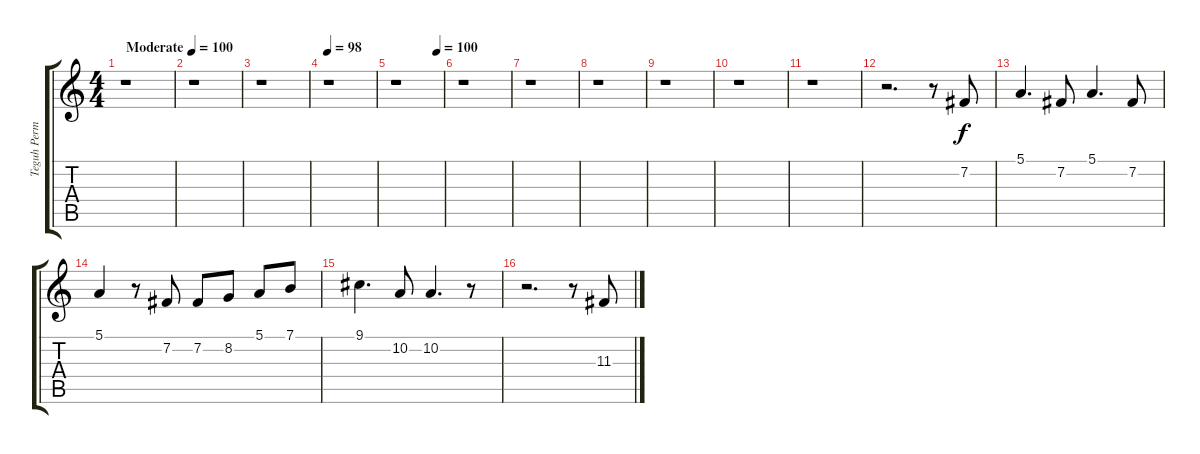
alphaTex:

\track ("Teguh Permana" "Teguh Perm") {instrument pad1newage}
\staff {score tabs}
\tuning (E4 B3 G3 D3 A2 E2) {hide}
\ts (4 4)
\tempo (100 "Moderate")
\clef g2
\ks c
r.1{dy f instrument pad1newage} |
r.1 |
r.1 |
\tempo 98
r.1 |
\tempo (100 0.875)
r.1 |
r.1 |
r.1 |
r.1 |
r.1 |
r.1 |
r.1 |
r.2{d} r.8 7.2.8{volume 12} |
5.1.4{d} 7.2.8 5.1.4{d} 7.2.8 |
5.1.4 r.8 7.2.8 7.2.8 8.2.8 5.1.8 7.1.8 |
9.1.4{d} 10.2.8 10.2.4{d} r.8 |
r.2{d} r.8 11.3.8
